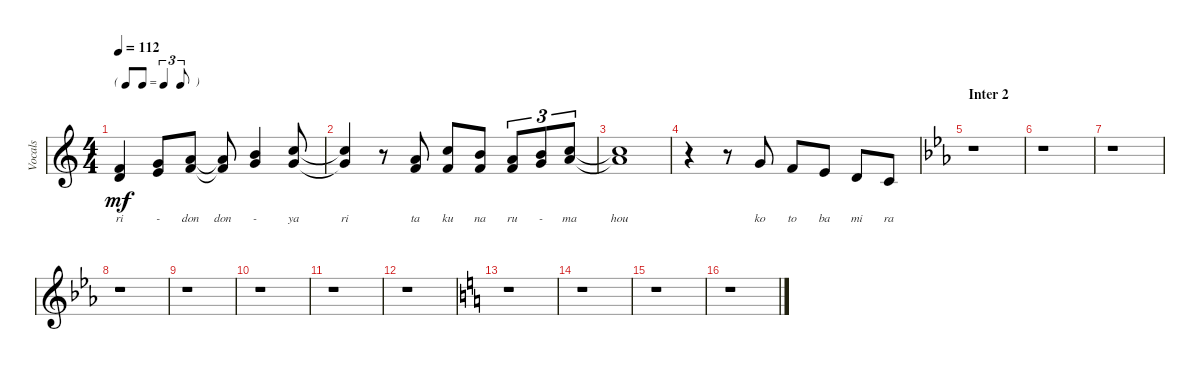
\track ("Vocals" "Vocals") {instrument pad4choir}
\staff {score}
\tuning (E4 B3 G3 D3 A2 E2 B1) {hide}
\ts (4 4)
\tf triplet8th
\tempo 112
\clef g2
\ks c
(1.1 3.2).4{lyrics (0 "ri") lyrics (1 "") lyrics (2 "") lyrics (3 "") lyrics (4 "") dy mf} (0.1 8.2).8{lyrics (0 "-") lyrics (1 "") lyrics (2 "") lyrics (3 "") lyrics (4 "")} (5.1 6.2).8{lyrics (0 "don") lyrics (1 "") lyrics (2 "") lyrics (3 "") lyrics (4 "")} (5.1{t} 6.2{t}).8{lyrics (0 "don") lyrics (1 "") lyrics (2 "") lyrics (3 "") lyrics (4 "")} (3.1 12.2).4{lyrics (0 "-") lyrics (1 "") lyrics (2 "") lyrics (3 "") lyrics (4 "")} (3.1 13.2).8{lyrics (0 "ya") lyrics (1 "") lyrics (2 "") lyrics (3 "") lyrics (4 "")} |
(3.1{t} 13.2{t}).4{lyrics (0 "ri") lyrics (1 "") lyrics (2 "") lyrics (3 "") lyrics (4 "")} r.8 (5.1 6.2).8{lyrics (0 "ta") lyrics (1 "") lyrics (2 "") lyrics (3 "") lyrics (4 "")} (1.1 13.2).8{lyrics (0 "ku") lyrics (1 "") lyrics (2 "") lyrics (3 "") lyrics (4 "")} (1.1 12.2).8{lyrics (0 "na") lyrics (1 "") lyrics (2 "") lyrics (3 "") lyrics (4 "")} (5.1 6.2).8{tu (3 2) lyrics (0 "ru") lyrics (1 "") lyrics (2 "") lyrics (3 "") lyrics (4 "")} (7.1 8.2).8{tu (3 2) lyrics (0 "-") lyrics (1 "") lyrics (2 "") lyrics (3 "") lyrics (4 "")} (8.1 10.2).8{tu (3 2) lyrics (0 "ma") lyrics (1 "") lyrics (2 "") lyrics (3 "") lyrics (4 "")} |
(8.1{t} 10.2{t}).1{lyrics (0 "hou") lyrics (1 "") lyrics (2 "") lyrics (3 "") lyrics (4 "")} |
r.4 r.8 3.1.8{lyrics (0 "ko") lyrics (1 "") lyrics (2 "") lyrics (3 "") lyrics (4 "")} 1.1.8{lyrics (0 "to") lyrics (1 "") lyrics (2 "") lyrics (3 "") lyrics (4 "")} 0.1.8{lyrics (0 "ba") lyrics (1 "") lyrics (2 "") lyrics (3 "") lyrics (4 "")} 3.2.8{lyrics (0 "mi") lyrics (1 "") lyrics (2 "") lyrics (3 "") lyrics (4 "")} 1.2.8{lyrics (0 "ra") lyrics (1 "") lyrics (2 "") lyrics (3 "") lyrics (4 "")} |
\section ("" "Inter 2")
\ks eb
r.1 |
r.1 |
r.1 |
r.1 |
r.1 |
r.1 |
r.1 |
r.1 |
\ks c
r.1 |
r.1 |
r.1 |
r.1
